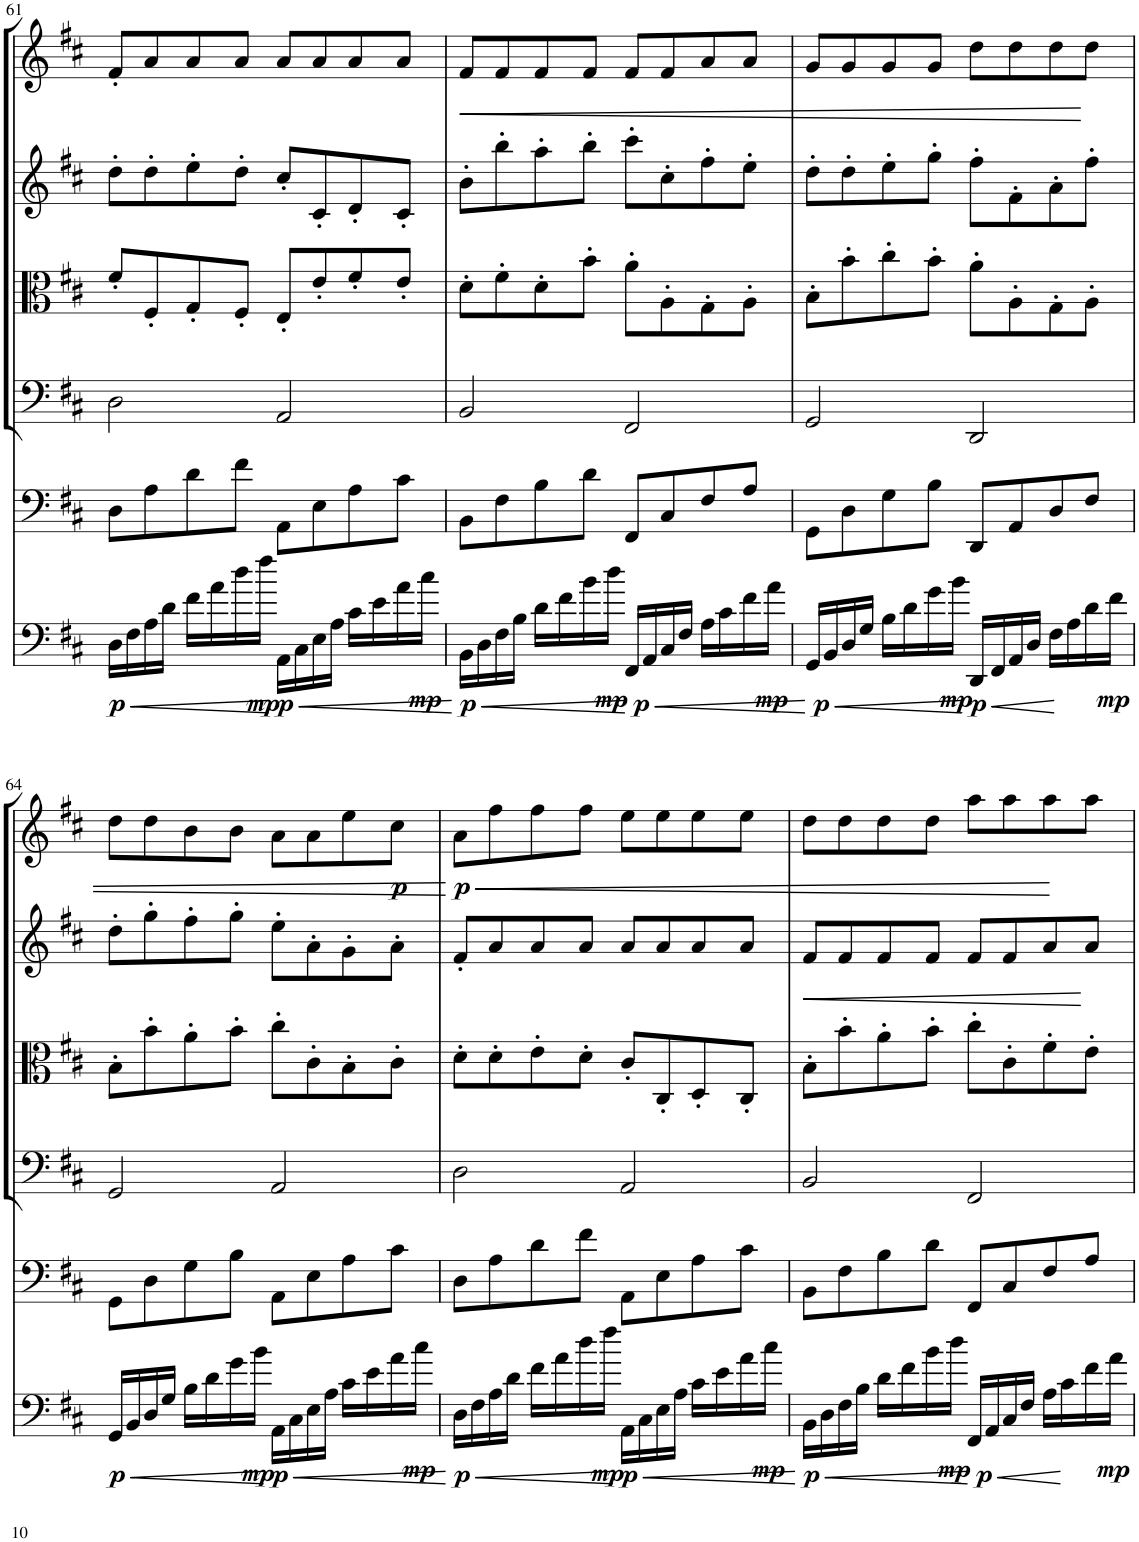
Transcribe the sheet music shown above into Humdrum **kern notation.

**kern	**dynam	**kern	**kern	**kern	**kern	**kern	**dynam
*part6	*part6	*part5	*part4	*part3	*part2	*part1	*part1
*staff6	*staff6	*staff5	*staff4	*staff3	*staff2	*staff1	*staff1
*I"Optional Piano	*	*I"Optional Violoncello	*I"Violoncello	*I"Viola	*I"Violin II	*I"Violin I	*
*I'Pno	*	*I'Vc	*I'Vc	*I'Vla	*I'Vln	*I'Vln	*
!!LO:PB:g=z
*clefF4	*	*clefF4	*clefF4	*clefC3	*clefG2	*clefG2	*
*k[f#c#]	*	*k[f#c#]	*k[f#c#]	*k[f#c#]	*k[f#c#]	*k[f#c#]	*
*M4/4	*	*M4/4	*M4/4	*M4/4	*M4/4	*M4/4	*
=61	=61	=61	=61	=61	=61	=61	=61
!	!LO:HP:b	!	!	!	!	!	!
!	!LO:DY:n=1:b	!	!	!	!	!	!
16D\LL	< p	8D\L	2D\	8f#'/L	8dd'\L	8f#'/L	.
16F#\	.	.	.	.	.	.	.
16A\	.	8A\	.	8F#'/	8dd'\	8a/	.
16d\JJ	.	.	.	.	.	.	.
16f#\LL	.	8d\	.	8G'/	8ee'\	8a/	.
16a\	.	.	.	.	.	.	.
16dd\	.	8f#\J	.	8F#'/J	8dd'\J	8a/J	.
!	!LO:DY:n=2:b	!	!	!	!	!	!
16ff#\JJ	mp	.	.	.	.	.	.
!	!LO:HP:n=1:b	!	!	!	!	!	!
!	!LO:DY:n=3:b	!	!	!	!	!	!
16AA\LL	[ < p	8AA\L	2AA/	8E'/L	8cc#'/L	8a/L	.
16C#\	.	.	.	.	.	.	.
16E\	.	8E\	.	8e'/	8c#'/	8a/	.
16A\JJ	.	.	.	.	.	.	.
16c#\LL	.	8A\	.	8f#'/	8d'/	8a/	.
16e\	.	.	.	.	.	.	.
16a\	.	8c#\J	.	8e'/J	8c#'/J	8a/J	.
!	!LO:DY:n=4:b	!	!	!	!	!	!
16cc#\JJ	mp	.	.	.	.	.	.
.	[	.	.	.	.	.	.
=62	=62	=62	=62	=62	=62	=62	=62
!	!LO:HP:b	!	!	!	!	!	!LO:HP:b
!	!LO:DY:n=1:b	!	!	!	!	!	!
16BB\LL	< p	8BB\L	2BB/	8d'\L	8b'\L	8f#/L	<
16D\	.	.	.	.	.	.	.
16F#\	.	8F#\	.	8f#'\	8bb'\	8f#/	.
16B\JJ	.	.	.	.	.	.	.
16d\LL	.	8B\	.	8d'\	8aa'\	8f#/	.
16f#\	.	.	.	.	.	.	.
16b\	.	8d\J	.	8b'\J	8bb'\J	8f#/J	.
!	!LO:DY:n=2:b	!	!	!	!	!	!
16dd\JJ	mp	.	.	.	.	.	.
!	!LO:HP:n=1:b	!	!	!	!	!	!
!	!LO:DY:n=3:b	!	!	!	!	!	!
16FF#/LL	[ < p	8FF#/L	2FF#/	8a'\L	8ccc#'\L	8f#/L	.
16AA/	.	.	.	.	.	.	.
16C#/	.	8C#/	.	8A'\	8cc#'\	8f#/	.
16F#/JJ	.	.	.	.	.	.	.
16A\LL	.	8F#/	.	8G'\	8ff#'\	8a/	.
16c#\	.	.	.	.	.	.	.
16f#\	.	8A/J	.	8A'\J	8ee'\J	8a/J	.
!	!LO:DY:n=4:b	!	!	!	!	!	!
16a\JJ	mp	.	.	.	.	.	.
.	[	.	.	.	.	.	.
=63	=63	=63	=63	=63	=63	=63	=63
!	!LO:HP:b	!	!	!	!	!	!
!	!LO:DY:n=1:b	!	!	!	!	!	!
16GG/LL	< p	8GG\L	2GG/	8B'\L	8dd'\L	8g/L	.
16BB/	.	.	.	.	.	.	.
16D/	.	8D\	.	8b'\	8dd'\	8g/	.
16G/JJ	.	.	.	.	.	.	.
16B\LL	.	8G\	.	8cc#'\	8ee'\	8g/	.
16d\	.	.	.	.	.	.	.
16g\	.	8B\J	.	8b'\J	8gg'\J	8g/J	.
!	!LO:DY:n=2:b	!	!	!	!	!	!
16b\JJ	mp	.	.	.	.	.	.
!	!LO:HP:n=1:b	!	!	!	!	!	!
!	!LO:DY:n=3:b	!	!	!	!	!	!
16DD/LL	[ < p	8DD/L	2DD/	8a'\L	8ff#'\L	8dd\L	.
16FF#/	.	.	.	.	.	.	.
16AA/	.	8AA/	.	8A'\	8f#'\	8dd\	.
16D/JJ	.	.	.	.	.	.	.
16F#\LL	.	8D/	.	8G'\	8a'\	8dd\	.
16A\	.	.	.	.	.	.	.
16d\	.	8F#/J	.	8A'\J	8ff#'\J	8dd\J	.
!	!LO:DY:n=4:b	!	!	!	!	!	!
16f#\JJ	mp	.	.	.	.	.	.
.	[	.	.	.	.	.	.
!!LO:LB:g=z
=64	=64	=64	=64	=64	=64	=64	=64
!	!LO:HP:b	!	!	!	!	!	!
!	!LO:DY:n=1:b	!	!	!	!	!	!
16GG/LL	< p	8GG\L	2GG/	8B'\L	8dd'\L	8dd\L	.
16BB/	.	.	.	.	.	.	.
16D/	.	8D\	.	8b'\	8gg'\	8dd\	.
16G/JJ	.	.	.	.	.	.	.
16B\LL	.	8G\	.	8a'\	8ff#'\	8b\	.
16d\	.	.	.	.	.	.	.
16g\	.	8B\J	.	8b'\J	8gg'\J	8b\J	.
!	!LO:DY:n=2:b	!	!	!	!	!	!
16b\JJ	mp	.	.	.	.	.	.
!	!LO:HP:n=1:b	!	!	!	!	!	!
!	!LO:DY:n=3:b	!	!	!	!	!	!
16AA\LL	[ < p	8AA\L	2AA/	8cc#'\L	8ee'\L	8a\L	.
16C#\	.	.	.	.	.	.	.
16E\	.	8E\	.	8c#'\	8a'\	8a\	.
16A\JJ	.	.	.	.	.	.	.
16c#\LL	.	8A\	.	8B'\	8g'\	8ee\	.
16e\	.	.	.	.	.	.	.
!	!	!	!	!	!	!	!LO:DY:b
16a\	.	8c#\J	.	8c#'\J	8a'\J	8cc#\J	p
!	!LO:DY:n=4:b	!	!	!	!	!	!
16cc#\JJ	mp	.	.	.	.	.	.
.	[	.	.	.	.	.	[
=65	=65	=65	=65	=65	=65	=65	=65
!	!LO:HP:b	!	!	!	!	!	!
!	!LO:DY:n=1:b	!	!	!	!	!	!LO:DY:b
16D\LL	< p	8D\L	2D\	8d'\L	8f#'/L	8a\L	p
16F#\	.	.	.	.	.	.	.
16A\	.	8A\	.	8d'\	8a/	8ff#\	.
16d\JJ	.	.	.	.	.	.	.
16f#\LL	.	8d\	.	8e'\	8a/	8ff#\	.
16a\	.	.	.	.	.	.	.
16dd\	.	8f#\J	.	8d'\J	8a/J	8ff#\J	.
!	!LO:DY:n=2:b	!	!	!	!	!	!
16ff#\JJ	mp	.	.	.	.	.	.
!	!LO:HP:n=1:b	!	!	!	!	!	!
!	!LO:DY:n=3:b	!	!	!	!	!	!
16AA\LL	[ < p	8AA\L	2AA/	8c#'/L	8a/L	8ee\L	.
16C#\	.	.	.	.	.	.	.
16E\	.	8E\	.	8C#'/	8a/	8ee\	.
16A\JJ	.	.	.	.	.	.	.
16c#\LL	.	8A\	.	8D'/	8a/	8ee\	.
16e\	.	.	.	.	.	.	.
16a\	.	8c#\J	.	8C#'/J	8a/J	8ee\J	.
!	!LO:DY:n=4:b	!	!	!	!	!	!
16cc#\JJ	mp	.	.	.	.	.	.
.	[	.	.	.	.	.	.
=66	=66	=66	=66	=66	=66	=66	=66
!	!LO:HP:b	!	!	!	!	!	!
!	!LO:DY:n=1:b	!	!	!	!	!	!
16BB\LL	< p	8BB\L	2BB/	8B'\L	8f#/L	8dd\L	.
16D\	.	.	.	.	.	.	.
16F#\	.	8F#\	.	8b'\	8f#/	8dd\	.
16B\JJ	.	.	.	.	.	.	.
16d\LL	.	8B\	.	8a'\	8f#/	8dd\	.
16f#\	.	.	.	.	.	.	.
16b\	.	8d\J	.	8b'\J	8f#/J	8dd\J	.
!	!LO:DY:n=2:b	!	!	!	!	!	!
16dd\JJ	mp	.	.	.	.	.	.
!	!LO:HP:n=1:b	!	!	!	!	!	!
!	!LO:DY:n=3:b	!	!	!	!	!	!
16FF#/LL	[ < p	8FF#/L	2FF#/	8cc#'\L	8f#/L	8aa\L	.
16AA/	.	.	.	.	.	.	.
16C#/	.	8C#/	.	8c#'\	8f#/	8aa\	.
16F#/JJ	.	.	.	.	.	.	.
16A\LL	.	8F#/	.	8f#'\	8a/	8aa\	.
16c#\	.	.	.	.	.	.	.
16f#\	.	8A/J	.	8e'\J	8a/J	8aa\J	.
!	!LO:DY:n=4:b	!	!	!	!	!	!
16a\JJ	mp	.	.	.	.	.	.
.	[	.	.	.	.	.	.
=	=	=	=	=	=	=	=
*-	*-	*-	*-	*-	*-	*-	*-
